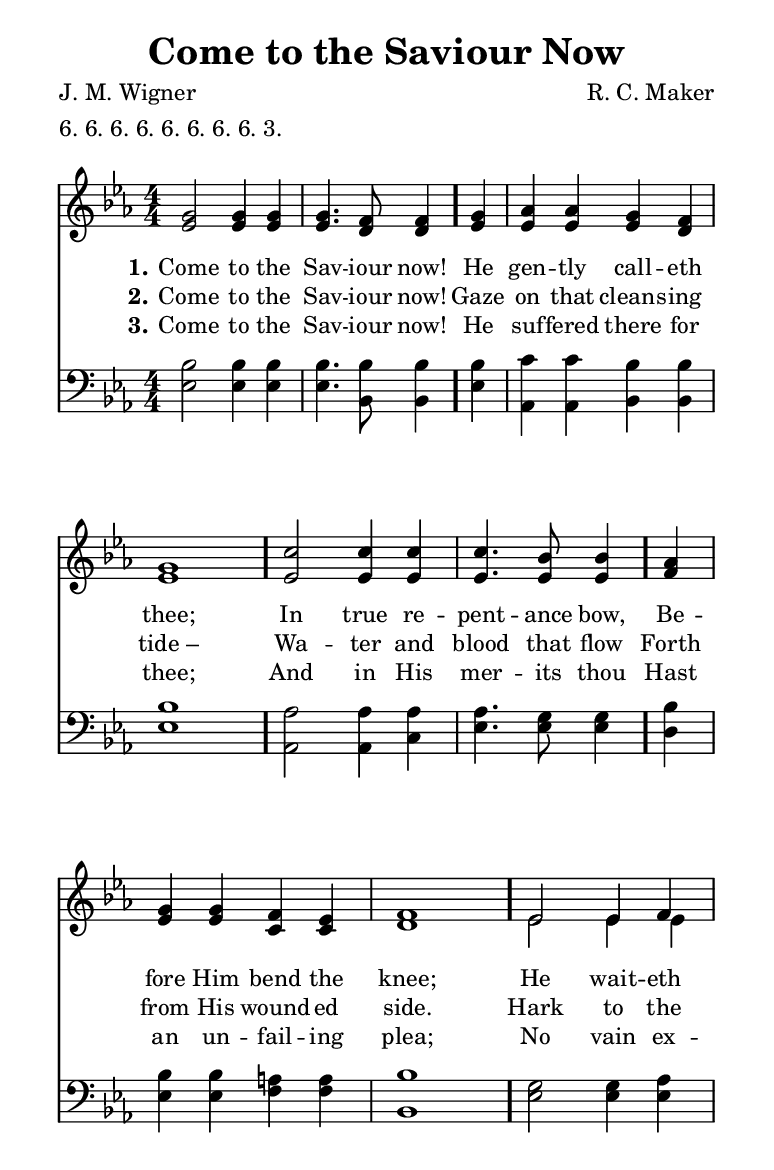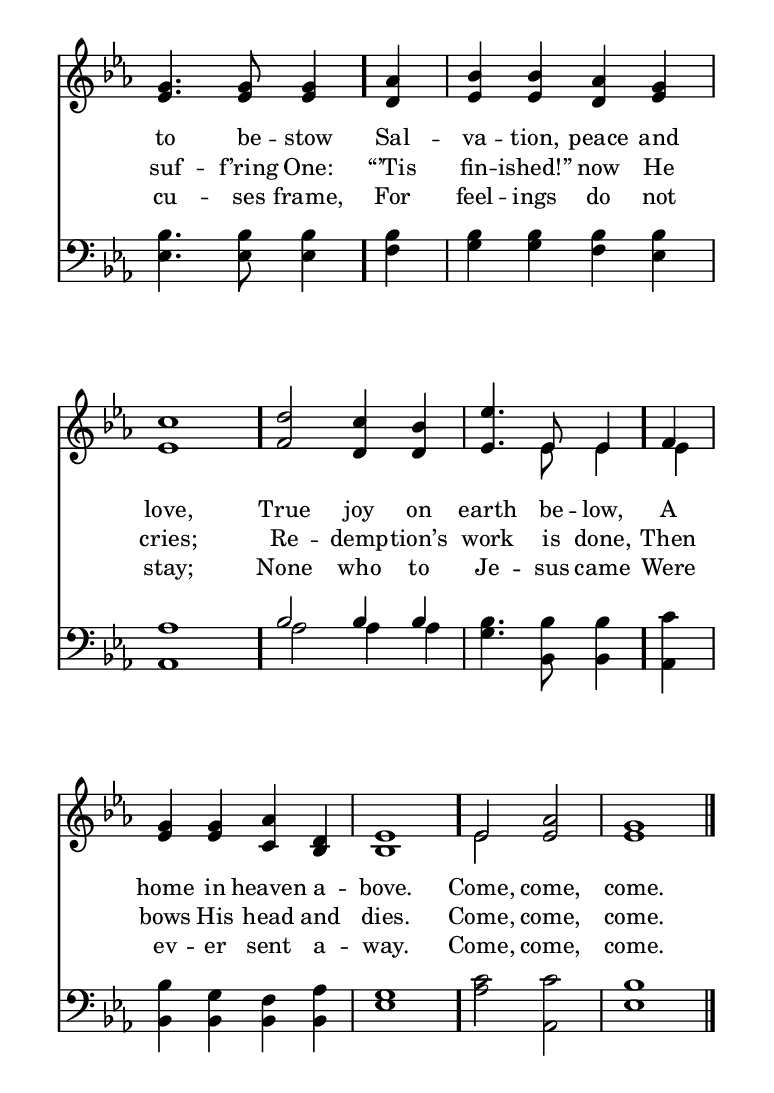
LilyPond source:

\include "common/global.ily"
\paper {
  \include "common/paper.ily"
}

\header{
  %gospel
  hymnnumber = "73"
  title = "Come to the Saviour Now"
  tunename = "Maker"
  meter = "6. 6. 6. 6. 6. 6. 6. 6. 3." % from Little Flock
  poet = "J. M. Wigner"
  composer = "R. C. Maker"
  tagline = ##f
}

% for fermata in MIDI
ta = { \tempo 4=104 }
tb = { \tempo 4=52  }

patternAA = { c2 c4 c4 | c4. c8 c4 }
patternBA = { c4 | c4 c4 c4 c4 | c1 }
patternCA = { c4 | c4 c4 c4 c4 | c1 }
patternDA = { c2 c2 | c1 }

global = {
  \include "common/overrides.ily"
  \override Staff.TimeSignature.style = #'numbered
  \time 4/4
  \override Score.MetronomeMark.transparent = ##t % hide all fermata changes too
  \ta
  \key ees \major
  \autoBeamOff
}

notesSoprano = {
\global
\relative c'' {

  \changePitch \patternAA { g g g | g f f }
  \changePitch \patternBA { g | aes aes g f | g }
  \changePitch \patternAA { c c c | c bes bes }
  \changePitch \patternBA { aes | g g f ees | f }

  \changePitch \patternAA { ees ees f | g g g }
  \changePitch \patternCA { aes | bes bes aes g | c }
  \changePitch \patternAA { d c bes | ees ees, ees }
  \changePitch \patternCA { f | g g aes d, | ees }
  \changePitch \patternDA { ees aes | g }

  \bar "|."

}
}

notesAlto = {
\global
\relative e' {

  \changePitch \patternAA { ees ees ees | ees d d }
  \changePitch \patternBA { ees | ees ees ees d | ees }
  \changePitch \patternAA { ees ees ees | ees ees ees }
  \changePitch \patternBA { f | ees ees c c | d }

  \changePitch \patternAA { ees ees ees | ees ees ees }
  \changePitch \patternCA { d | ees ees d ees | ees }
  \changePitch \patternAA { f d d | ees ees ees }
  \changePitch \patternCA { ees | ees ees c bes | bes }
  \changePitch \patternDA { ees ees | ees }

}
}

notesTenor = {
\global
\relative a {

  \changePitch \patternAA { bes bes bes | bes bes bes }
  \changePitch \patternBA { bes | c c bes bes | bes }
  \changePitch \patternAA { aes aes aes | aes g g }
  \changePitch \patternBA { bes | bes bes a a | bes }

  \changePitch \patternAA { g g aes | bes bes bes }
  \changePitch \patternCA { bes | bes bes bes bes | aes }
  \changePitch \patternAA { bes bes bes | bes bes bes }
  \changePitch \patternCA { c | bes g f aes | g }
  \changePitch \patternDA { c c | bes }

}
}

notesBass = {
\global
\relative f {

  \changePitch \patternAA { ees ees ees | ees bes bes }
  \changePitch \patternBA { ees | aes, aes bes bes | ees }
  \changePitch \patternAA { aes, aes c | ees ees ees }
  \changePitch \patternBA { d | ees ees f f | bes, }

  \changePitch \patternAA { ees ees ees | ees ees ees }
  \changePitch \patternCA { f | g g f ees | aes, }
  \changePitch \patternAA { aes' aes aes | g bes, bes }
  \changePitch \patternCA { aes | bes bes bes bes | ees }
  \changePitch \patternDA { aes aes, | ees' }

}
}

wordsA = \lyricmode {
\set stanza = "1."

Come to the Sav -- iour now! \bar "."
He gen -- tly call -- eth thee; \bar "." \eogbreak
In true re -- pent -- ance bow, \bar "."
Be -- fore Him bend the knee; \bar "." \eogbreak
He wait -- eth to be -- stow \bar "."
Sal -- va -- tion, peace and love, \bar "."
True joy on earth be -- low, \bar "."
A home in heaven a -- bove. \bar "."
Come, come, come. \bar "."

}

wordsB = \lyricmode {
\set stanza = "2."

Come to the Sav -- iour now!
Gaze on that cleans -- ing tide_–
Wa -- ter and blood that flow
Forth from His wound -- ed side.
Hark to the suf -- f’ring One:
“’Tis fin -- ished!” now He cries;
Re -- demp -- tion’s work is done,
Then bows His head and dies.
Come, come, come.

}

wordsC = \lyricmode {
\set stanza = "3."

Come to the Sav -- iour now!
He suf -- fered there for thee;
And in His mer -- its thou
Hast an un -- fail -- ing plea;
No vain ex -- cu -- ses frame,
For feel -- ings do not stay;
None who to Je -- sus came
Were ev -- er sent a -- way.
Come, come, come.

}

\score {
  \context ChoirStaff <<
    \context Staff = upper <<
      \set Staff.autoBeaming = ##f
      \set ChoirStaff.systemStartDelimiter = #'SystemStartBar
      \set ChoirStaff.printPartCombineTexts = ##f
      \partcombine #'(2 . 9) \notesSoprano \notesAlto
      \context NullVoice = sopranos { \voiceOne << \notesSoprano >> }
      \context Lyrics = one   \lyricsto sopranos \wordsA
      \context Lyrics = two   \lyricsto sopranos \wordsB
      \context Lyrics = three \lyricsto sopranos \wordsC
    >>
    \context Staff = men <<
      \set Staff.autoBeaming = ##f
      \clef bass
      \set ChoirStaff.printPartCombineTexts = ##f
      \partcombine #'(2 . 9) \notesTenor \notesBass
    >>
  >>
  \layout {
    \include "common/layout.ily"
  }
  \midi{
    \include "common/midi.ily"
  }
}

\version "2.19.49"  % necessary for upgrading to future LilyPond versions.

% vi:set et ts=2 sw=2 ai nocindent syntax=lilypond:
